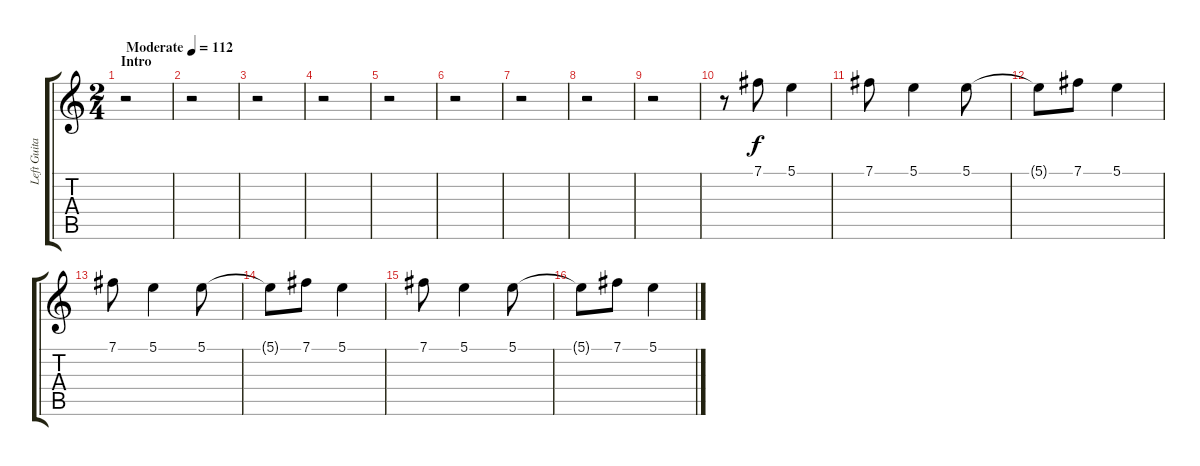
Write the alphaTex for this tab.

\track ("Left Guitar" "Left Guita") {instrument overdrivenguitar}
\staff {score tabs}
\tuning (B3 Gb3 D3 A2 E2 B1) {hide}
\ts (2 4)
\section ("" "Intro")
\tempo (112 "Moderate")
\clef g2
\ks c
r.2{dy f instrument overdrivenguitar} |
r.2 |
r.2 |
r.2 |
r.2 |
r.2 |
r.2 |
r.2 |
r.2 |
r.8 7.1.8 5.1.4 |
7.1.8 5.1.4 5.1.8 |
5.1{t}.8 7.1.8 5.1.4 |
7.1.8 5.1.4 5.1.8 |
5.1{t}.8 7.1.8 5.1.4 |
7.1.8 5.1.4 5.1.8 |
5.1{t}.8 7.1.8 5.1.4
